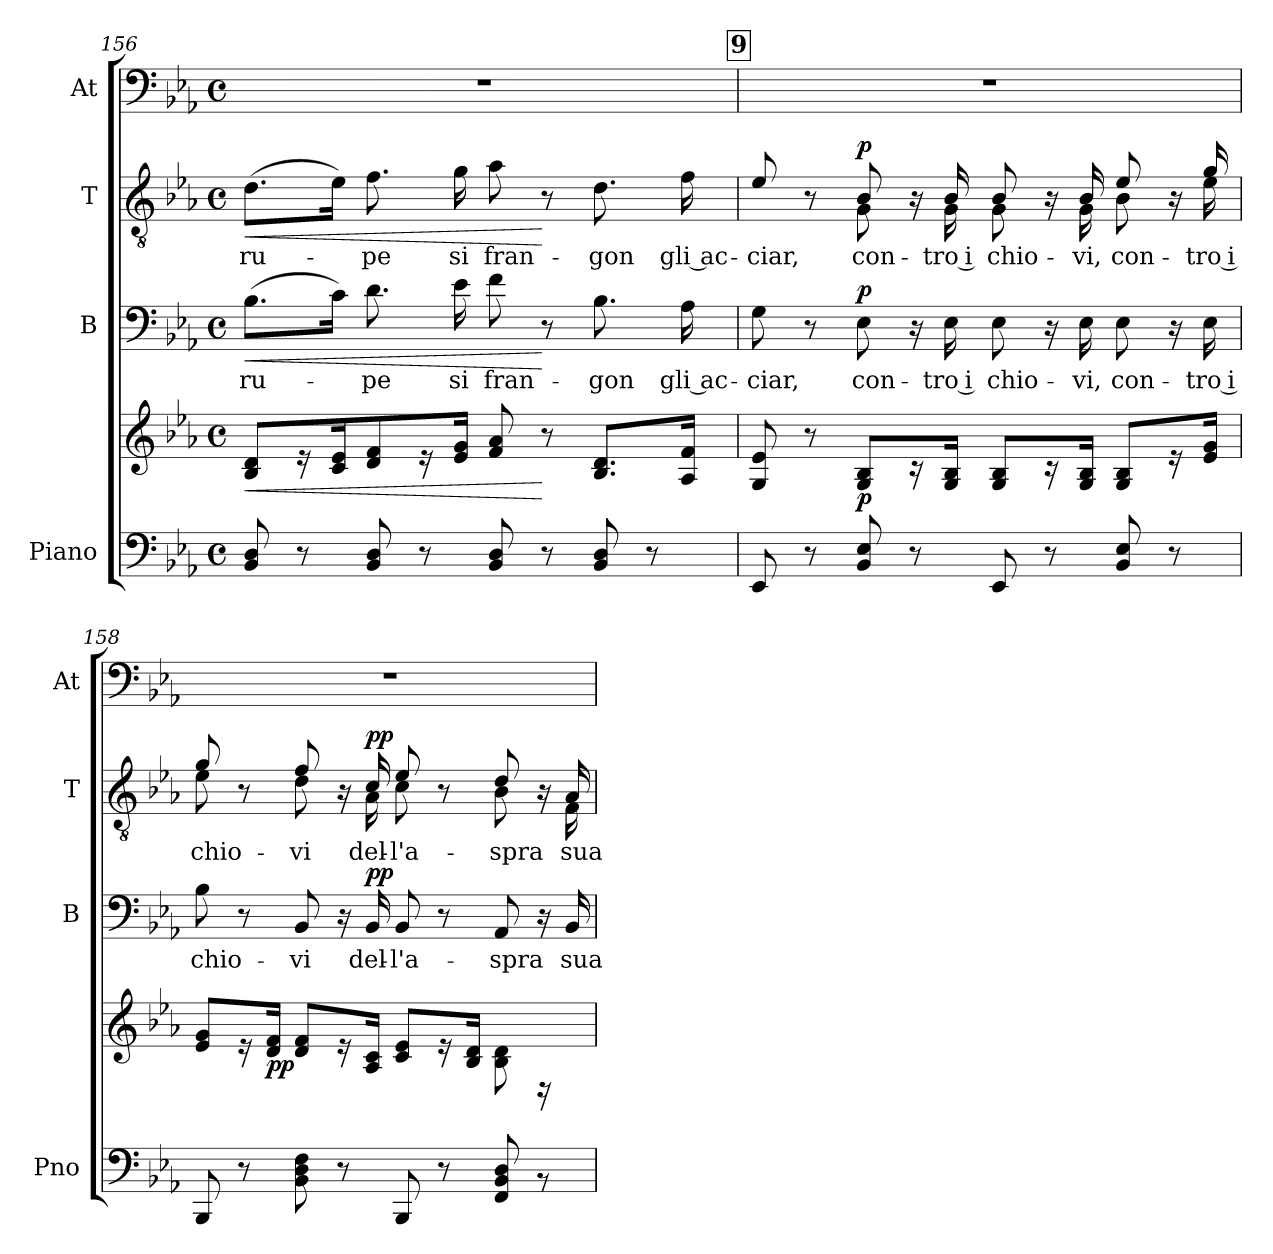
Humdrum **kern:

**kern	**kern	**dynam	**kern	**text	**dynam	**kern	**text	**dynam	**kern
*part4	*part4	*part4	*part3	*part3	*part3	*part2	*part2	*part2	*part1
*staff5	*staff4	*staff4/5	*staff3	*staff3	*staff3	*staff2	*staff2	*staff2	*staff1
*I"Piano	*	*	*I"B	*	*	*I"T	*	*	*I"At
*I'Pno	*	*	*I'B	*	*	*I'T	*	*	*I'At
*clefF4	*clefG2	*	*clefF4	*	*	*clefGv2	*	*	*clefF4
*k[b-e-a-]	*k[b-e-a-]	*	*k[b-e-a-]	*	*	*k[b-e-a-]	*	*	*k[b-e-a-]
*M4/4	*M4/4	*	*M4/4	*	*	*M4/4	*	*	*M4/4
*met(c)	*met(c)	*	*met(c)	*	*	*met(c)	*	*	*met(c)
=156	=156	=156	=156	=156	=156	=156	=156	=156	=156
!	!	!LO:HP:b	!	!LO:LY:b	!LO:HP:b	!	!LO:LY:b	!LO:HP:b	!
8BB-/ 8D/	8B-/ 8d/L	<	(>8.B-\L	ru-	<	(>8.d\L	ru-	<	1r
8r	16r	.	.	.	.	.	.	.	.
.	16c/ 16e-/K	.	16c\Jk)	.	.	16e-\Jk)	.	.	.
!	!	!	!	!LO:LY:b	!	!	!LO:LY:b	!	!
8BB-/ 8D/	8d/ 8f/	.	8.d\	-pe	.	8.f\	-pe	.	.
8r	16r	.	.	.	.	.	.	.	.
!	!	!	!	!LO:LY:b	!	!	!LO:LY:b	!	!
.	16e-/ 16g/Jk	.	16e-\	si	.	16g\	si	.	.
!	!	!	!	!LO:LY:b	!	!	!LO:LY:b	!	!
8BB-/ 8D/	8f/ 8a-/	.	8f\	fran-	.	8a-\	fran-	.	.
8r	8r	[	8r	.	[	8r	.	[	.
!	!	!LO:DY:b	!	!LO:LY:b	!LO:DY:a	!	!LO:LY:b	!LO:DY:a	!
8BB-/ 8D/	8.B-/ 8.d/L	other-dynamics	8.B-\	-gon	other-dynamics	8.d\	-gon	other-dynamics	.
8r	.	.	.	.	.	.	.	.	.
!	!	!	!	!LO:LY:b	!	!	!LO:LY:b	!	!
.	16A-/ 16f/Jk	.	16A-\	gli ac-	.	16f\	gli ac-	.	.
!!LO:REH:place=s1:a:B:fs=14:t=9
=157	=157	=157	=157	=157	=157	=157	=157	=157	=157
!	!	!	!	!LO:LY:b	!	!	!LO:LY:b	!	!
*	*	*	*	*	*	*^	*	*	*
8EE-/	8G/ 8e-/	.	8G\	-ciar,	.	8e-/	4ryy	-ciar,	.	1r
8r	8r	.	8r	.	.	8r	.	.	.	.
!	!	!LO:DY:b	!	!LO:LY:b	!LO:DY:a	!	!	!LO:LY:b	!LO:DY:a	!
8BB-/ 8E-/	8G/ 8B-/L	p	8E-\	con-	p	8B-/	8G!\	con-	p	.
8r	16r	.	16r	.	.	16r	16ryy	.	.	.
!	!	!	!	!LO:LY:b	!	!	!	!LO:LY:b	!	!
.	16G/ 16B-/Jk	.	16E-\	-tro i	.	16B-/	16G!\	-tro i	.	.
!	!	!	!	!LO:LY:b	!	!	!	!LO:LY:b	!	!
8EE-/	8G/ 8B-/L	.	8E-\	chio-	.	8B-/	8G!\	chio-	.	.
8r	16r	.	16r	.	.	16r	16ryy	.	.	.
!	!	!	!	!LO:LY:b	!	!	!	!LO:LY:b	!	!
.	16G/ 16B-/Jk	.	16E-\	-vi,	.	16B-/	16G!\	-vi,	.	.
!	!	!	!	!LO:LY:b	!	!	!	!LO:LY:b	!	!
8BB-/ 8E-/	8G/ 8B-/L	.	8E-\	con-	.	8e-/	8B-!\	con-	.	.
8r	16r	.	16r	.	.	16r	16ryy	.	.	.
!	!	!	!	!LO:LY:b	!	!	!	!LO:LY:b	!	!
.	16e-/ 16g/Jk	.	16E-\	-tro i	.	16g/	16e-!\	-tro i	.	.
!!LO:LB:g=z
=158	=158	=158	=158	=158	=158	=158	=158	=158	=158	=158
*^	*	*	*	*	*	*	*	*	*	*
!	!	!	!	!	!LO:LY:b	!	!	!	!LO:LY:b	!	!
2...ryy	8BBB-/	8e-/ 8g/L	.	8B-\	chio-	.	8g/	8e-!\	chio-	.	1r
.	8r	16r	.	8r	.	.	8r	8ryy	.	.	.
!	!	!	!LO:DY:b	!	!	!	!	!	!	!	!
.	.	16d/ 16f/Jk	pp	.	.	.	.	.	.	.	.
!	!	!	!	!	!LO:LY:b	!	!	!	!LO:LY:b	!	!
.	8BB-\ 8D\ 8F\	8d/ 8f/L	.	8BB-/	-vi	.	8f/	8d!\	-vi	.	.
.	8r	16r	.	16r	.	.	16r	16ryy	.	.	.
!	!	!	!	!	!LO:LY:b	!LO:DY:a	!	!	!LO:LY:b	!LO:DY:a	!
.	.	16A-/ 16c/Jk	.	16BB-/	del-	pp	16c/	16A-!\	del-	pp	.
!	!	!	!	!	!LO:LY:b	!	!	!	!LO:LY:b	!	!
.	8BBB-/	8c/ 8e-/L	.	8BB-/	-l'a-	.	8e-/	8c!\	-l'a-	.	.
.	8r	16r	.	8r	.	.	8r	8ryy	.	.	.
.	.	16B-/ 16d/Jk	.	.	.	.	.	.	.	.	.
!	!	!	!	!	!LO:LY:b	!	!	!	!LO:LY:b	!	!
.	8FF/ 8BB-/ 8D/	8B-\ 8d\L	.	8AA-/	-spra	.	8d/	8B-!\	-spra	.	.
.	8r	16rD	.	16r	.	.	16r	16ryy	.	.	.
!	!	!	!	!	!LO:LY:b	!	!	!	!LO:LY:b	!	!
16F/ 16A-/Jk	.	16ryy	.	16BB-/	sua	.	16A-/	16F!\	sua	.	.
*v	*v	*	*	*	*	*	*v	*v	*	*	*
=	=	=	=	=	=	=	=	=	=
*-	*-	*-	*-	*-	*-	*-	*-	*-	*-
